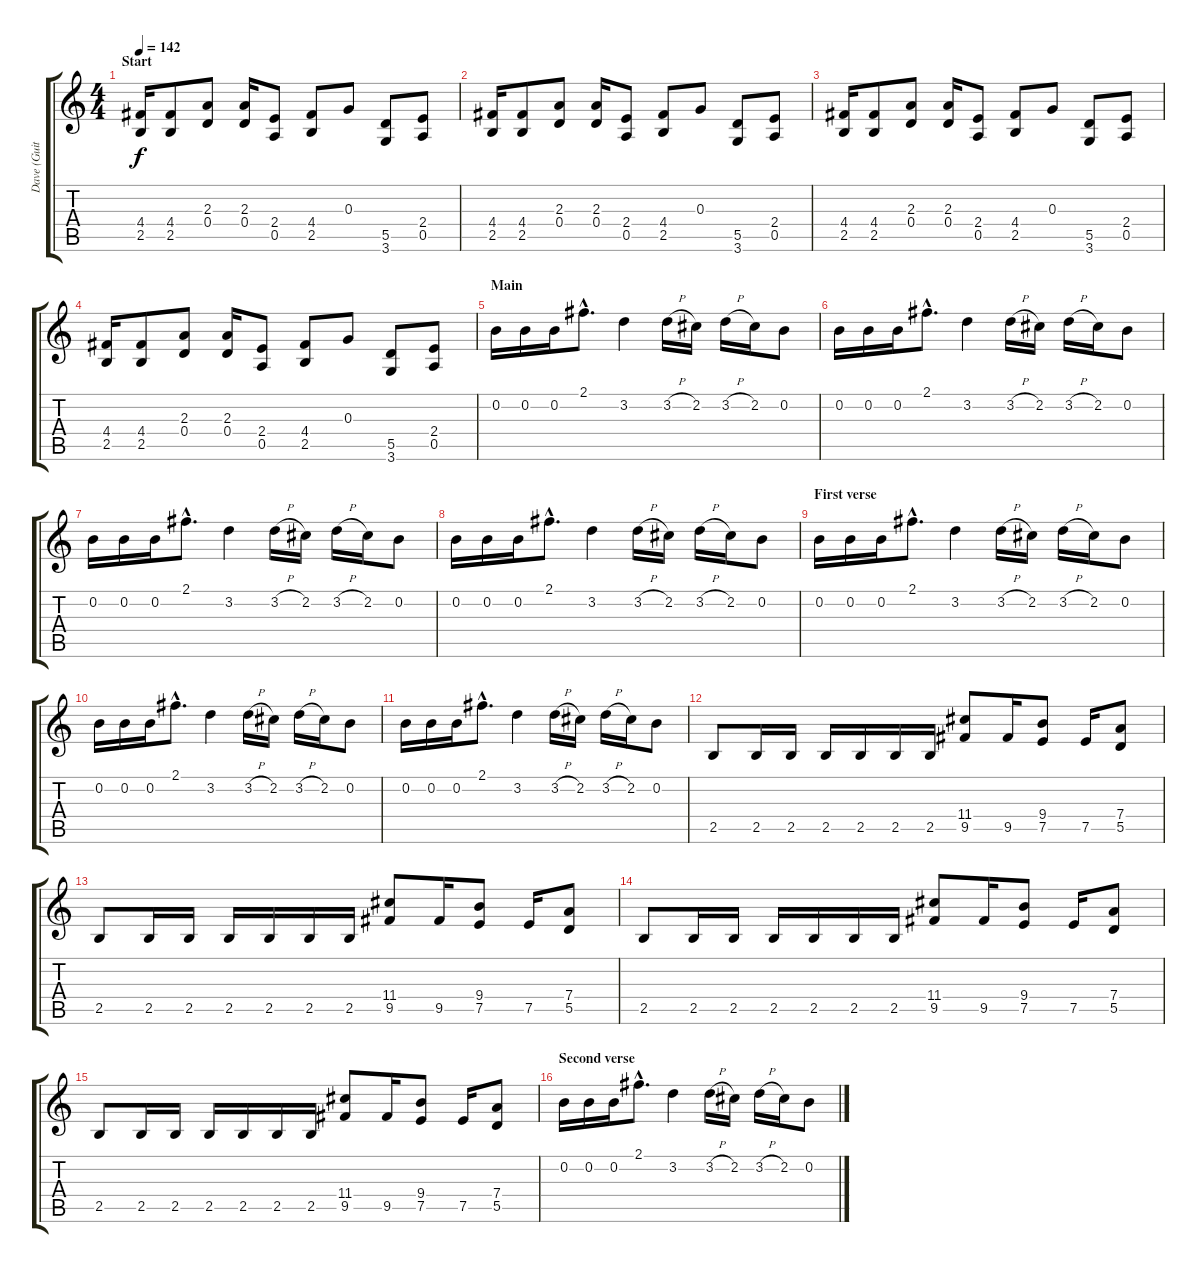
\track ("Dave (Guitar)" "Dave (Guit") {instrument overdrivenguitar}
\staff {score tabs}
\tuning (E4 B3 G3 D3 A2 E2) {hide}
\ts (4 4)
\section ("" "Start")
\tempo 142
\clef g2
\ks c
(4.4 2.5).16{dy f instrument overdrivenguitar} (4.4 2.5).8 (2.3 0.4).8 (2.3 0.4).16 (2.4 0.5).8 (4.4 2.5).8 0.3.8 (5.5 3.6).8 (2.4 0.5).8 |
(4.4 2.5).16 (4.4 2.5).8 (2.3 0.4).8 (2.3 0.4).16 (2.4 0.5).8 (4.4 2.5).8 0.3.8 (5.5 3.6).8 (2.4 0.5).8 |
(4.4 2.5).16 (4.4 2.5).8 (2.3 0.4).8 (2.3 0.4).16 (2.4 0.5).8 (4.4 2.5).8 0.3.8 (5.5 3.6).8 (2.4 0.5).8 |
(4.4 2.5).16 (4.4 2.5).8 (2.3 0.4).8 (2.3 0.4).16 (2.4 0.5).8 (4.4 2.5).8 0.3.8 (5.5 3.6).8 (2.4 0.5).8 |
\section ("" "Main")
0.2.16 0.2.16 0.2.16 2.1{hac}.8{d} 3.2.4 3.2{h}.16 2.2.16 3.2{h}.16 2.2.16 0.2.8 |
0.2.16 0.2.16 0.2.16 2.1{hac}.8{d} 3.2.4 3.2{h}.16 2.2.16 3.2{h}.16 2.2.16 0.2.8 |
0.2.16 0.2.16 0.2.16 2.1{hac}.8{d} 3.2.4 3.2{h}.16 2.2.16 3.2{h}.16 2.2.16 0.2.8 |
0.2.16 0.2.16 0.2.16 2.1{hac}.8{d} 3.2.4 3.2{h}.16 2.2.16 3.2{h}.16 2.2.16 0.2.8 |
\section ("" "First verse")
0.2.16 0.2.16 0.2.16 2.1{hac}.8{d} 3.2.4 3.2{h}.16 2.2.16 3.2{h}.16 2.2.16 0.2.8 |
0.2.16 0.2.16 0.2.16 2.1{hac}.8{d} 3.2.4 3.2{h}.16 2.2.16 3.2{h}.16 2.2.16 0.2.8 |
0.2.16 0.2.16 0.2.16 2.1{hac}.8{d} 3.2.4 3.2{h}.16 2.2.16 3.2{h}.16 2.2.16 0.2.8 |
2.5.8 2.5.16 2.5.16 2.5.16 2.5.16 2.5.16 2.5.16 (11.4 9.5).8 9.5.16 (9.4 7.5).8 7.5.16 (7.4 5.5).8 |
2.5.8 2.5.16 2.5.16 2.5.16 2.5.16 2.5.16 2.5.16 (11.4 9.5).8 9.5.16 (9.4 7.5).8 7.5.16 (7.4 5.5).8 |
2.5.8 2.5.16 2.5.16 2.5.16 2.5.16 2.5.16 2.5.16 (11.4 9.5).8 9.5.16 (9.4 7.5).8 7.5.16 (7.4 5.5).8 |
2.5.8 2.5.16 2.5.16 2.5.16 2.5.16 2.5.16 2.5.16 (11.4 9.5).8 9.5.16 (9.4 7.5).8 7.5.16 (7.4 5.5).8 |
\section ("" "Second verse")
0.2.16 0.2.16 0.2.16 2.1{hac}.8{d} 3.2.4 3.2{h}.16 2.2.16 3.2{h}.16 2.2.16 0.2.8
